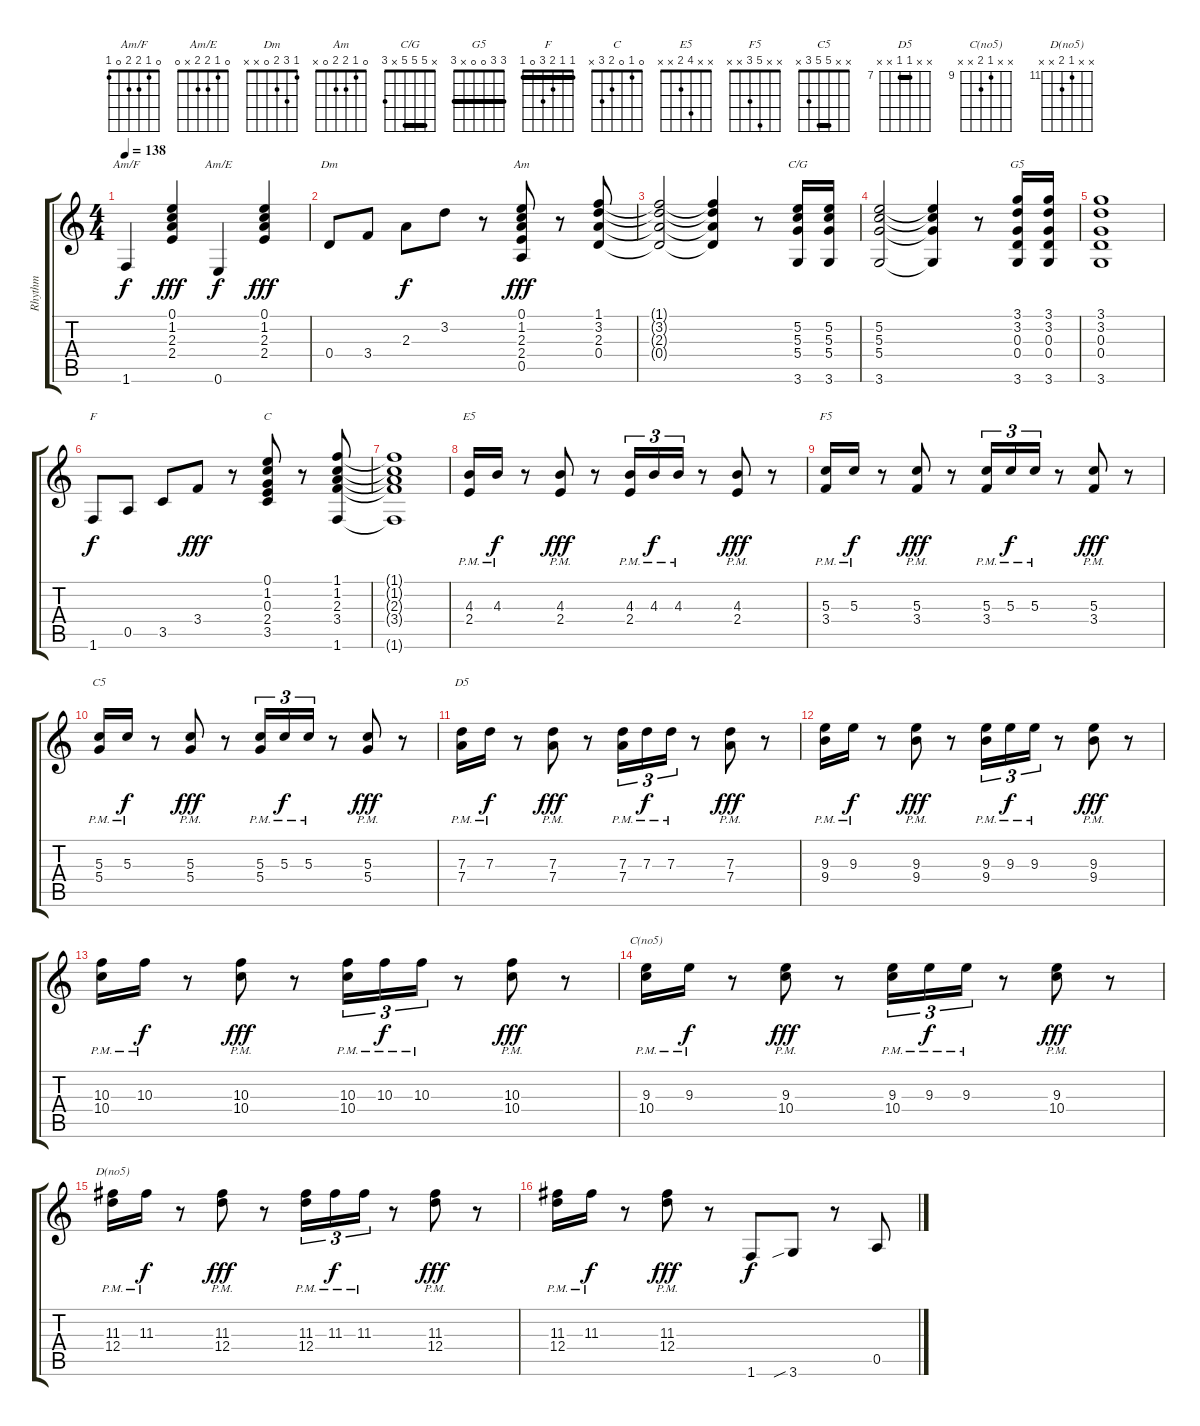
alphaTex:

\track ("Rhythm" "Rhythm") {instrument electricguitarjazz}
\staff {score tabs}
\tuning (E4 B3 G3 D3 A2 E2) {hide}
\chord ("Am/F" 0 1 2 2 0 1)
\chord ("Am/E" 0 1 2 2 x 0)
\chord ("Dm" 1 3 2 0 x x)
\chord ("Am" 0 1 2 2 0 x)
\chord ("C/G" x 5 5 5 x 3) {barre 5}
\chord ("G5" 3 3 0 0 x 3) {barre 3}
\chord ("F" 1 1 2 3 0 1) {barre 1}
\chord ("C" 0 1 0 2 3 x)
\chord ("E5" x x 4 2 x x)
\chord ("F5" x x 5 3 x x)
\chord ("C5" x x 5 5 3 x) {barre 5}
\chord ("D5" x x 7 7 x x) {firstfret 7 barre 7}
\chord ("C(no5)" x x 9 10 x x) {firstfret 9}
\chord ("D(no5)" x x 11 12 x x) {firstfret 11}
\ts (4 4)
\tempo 138
\clef g2
\ks c
1.6.4{ch "Am/F" dy f} (0.1 1.2 2.3 2.4).4{dy fff} 0.6.4{ch "Am/E" dy f} (0.1 1.2 2.3 2.4).4{dy fff} |
0.4.8{ch "Dm"} 3.4.8 2.3.8{dy f} 3.2.8 r.8 (0.1 1.2 2.3 2.4 0.5).8{ch "Am" dy fff} r.8 (1.1 3.2 2.3 0.4).8 |
(1.1{t} 3.2{t} 2.3{t} 0.4{t}).2 (1.1{t} 3.2{t} 2.3{t} 0.4{t}).4 r.8 (5.2 5.3 5.4 3.6).16{ch "C/G"} (5.2 5.3 5.4 3.6).16 |
(5.2 5.3 5.4 3.6).2 (5.2{t} 5.3{t} 5.4{t} 3.6{t}).4 r.8 (3.1 3.2 0.3 0.4 3.6).16{ch "G5"} (3.1 3.2 0.3 0.4 3.6).16 |
(3.1 3.2 0.3 0.4 3.6).1 |
1.6.8{ch "F" dy f} 0.5.8 3.5.8 3.4.8{dy fff} r.8 (0.1 1.2 0.3 2.4 3.5).8{ch "C"} r.8 (1.1 1.2 2.3 3.4 1.6).8 |
(1.1{t} 1.2{t} 2.3{t} 3.4{t} 1.6{t}).1 |
(4.3{pm} 2.4{pm}).16{ch "E5"} 4.3{pm}.16{dy f} r.8 (4.3{pm} 2.4{pm}).8{dy fff} r.8 (4.3{pm} 2.4{pm}).16{tu (3 2)} 4.3{pm}.16{tu (3 2) dy f} 4.3{pm}.16{tu (3 2)} r.8 (4.3{pm} 2.4{pm}).8{dy fff} r.8 |
(5.3{pm} 3.4{pm}).16{ch "F5"} 5.3{pm}.16{dy f} r.8 (5.3{pm} 3.4{pm}).8{dy fff} r.8 (5.3{pm} 3.4{pm}).16{tu (3 2)} 5.3{pm}.16{tu (3 2) dy f} 5.3{pm}.16{tu (3 2)} r.8 (5.3{pm} 3.4{pm}).8{dy fff} r.8 |
(5.3{pm} 5.4{pm}).16{ch "C5"} 5.3{pm}.16{dy f} r.8 (5.3{pm} 5.4{pm}).8{dy fff} r.8 (5.3{pm} 5.4{pm}).16{tu (3 2)} 5.3{pm}.16{tu (3 2) dy f} 5.3{pm}.16{tu (3 2)} r.8 (5.3{pm} 5.4{pm}).8{dy fff} r.8 |
(7.3{pm} 7.4{pm}).16{ch "D5"} 7.3{pm}.16{dy f} r.8 (7.3{pm} 7.4{pm}).8{dy fff} r.8 (7.3{pm} 7.4{pm}).16{tu (3 2)} 7.3{pm}.16{tu (3 2) dy f} 7.3{pm}.16{tu (3 2)} r.8 (7.3{pm} 7.4{pm}).8{dy fff} r.8 |
(9.3{pm} 9.4{pm}).16 9.3{pm}.16{dy f} r.8 (9.3{pm} 9.4{pm}).8{dy fff} r.8 (9.3{pm} 9.4{pm}).16{tu (3 2)} 9.3{pm}.16{tu (3 2) dy f} 9.3{pm}.16{tu (3 2)} r.8 (9.3{pm} 9.4{pm}).8{dy fff} r.8 |
(10.3{pm} 10.4{pm}).16 10.3{pm}.16{dy f} r.8 (10.3{pm} 10.4{pm}).8{dy fff} r.8 (10.3{pm} 10.4{pm}).16{tu (3 2)} 10.3{pm}.16{tu (3 2) dy f} 10.3{pm}.16{tu (3 2)} r.8 (10.3{pm} 10.4{pm}).8{dy fff} r.8 |
(9.3{pm} 10.4{pm}).16{ch "C(no5)"} 9.3{pm}.16{dy f} r.8 (9.3{pm} 10.4{pm}).8{dy fff} r.8 (9.3{pm} 10.4{pm}).16{tu (3 2)} 9.3{pm}.16{tu (3 2) dy f} 9.3{pm}.16{tu (3 2)} r.8 (9.3{pm} 10.4{pm}).8{dy fff} r.8 |
(11.3{pm} 12.4{pm}).16{ch "D(no5)"} 11.3{pm}.16{dy f} r.8 (11.3{pm} 12.4{pm}).8{dy fff} r.8 (11.3{pm} 12.4{pm}).16{tu (3 2)} 11.3{pm}.16{tu (3 2) dy f} 11.3{pm}.16{tu (3 2)} r.8 (11.3{pm} 12.4{pm}).8{dy fff} r.8 |
(11.3{pm} 12.4{pm}).16 11.3{pm}.16{dy f} r.8 (11.3{pm} 12.4{pm}).8{dy fff} r.8 1.6.8{dy f} 3.6{sib}.8 r.8 0.5.8
